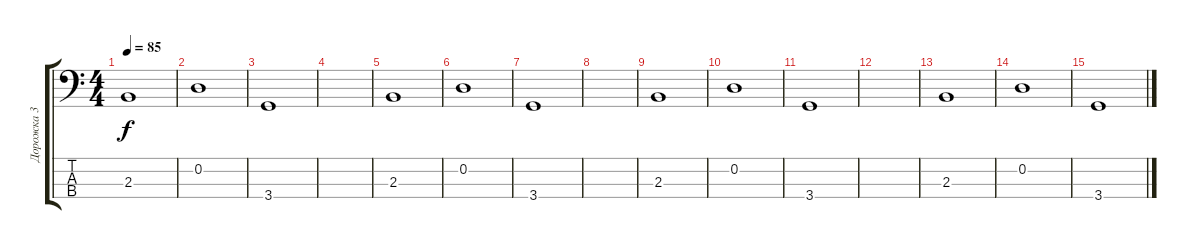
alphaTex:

\track ("Дорожка 3" "Дорожка 3") {instrument acousticbass}
\staff {score tabs}
\tuning (G2 D2 A1 E1) {hide}
\ts (4 4)
\tempo 85
\clef f4
\ks c
2.3.1{dy f} |
0.2.1 |
3.4.1 |
|
2.3.1 |
0.2.1 |
3.4.1 |
|
2.3.1 |
0.2.1 |
3.4.1 |
|
2.3.1 |
0.2.1 |
3.4.1
